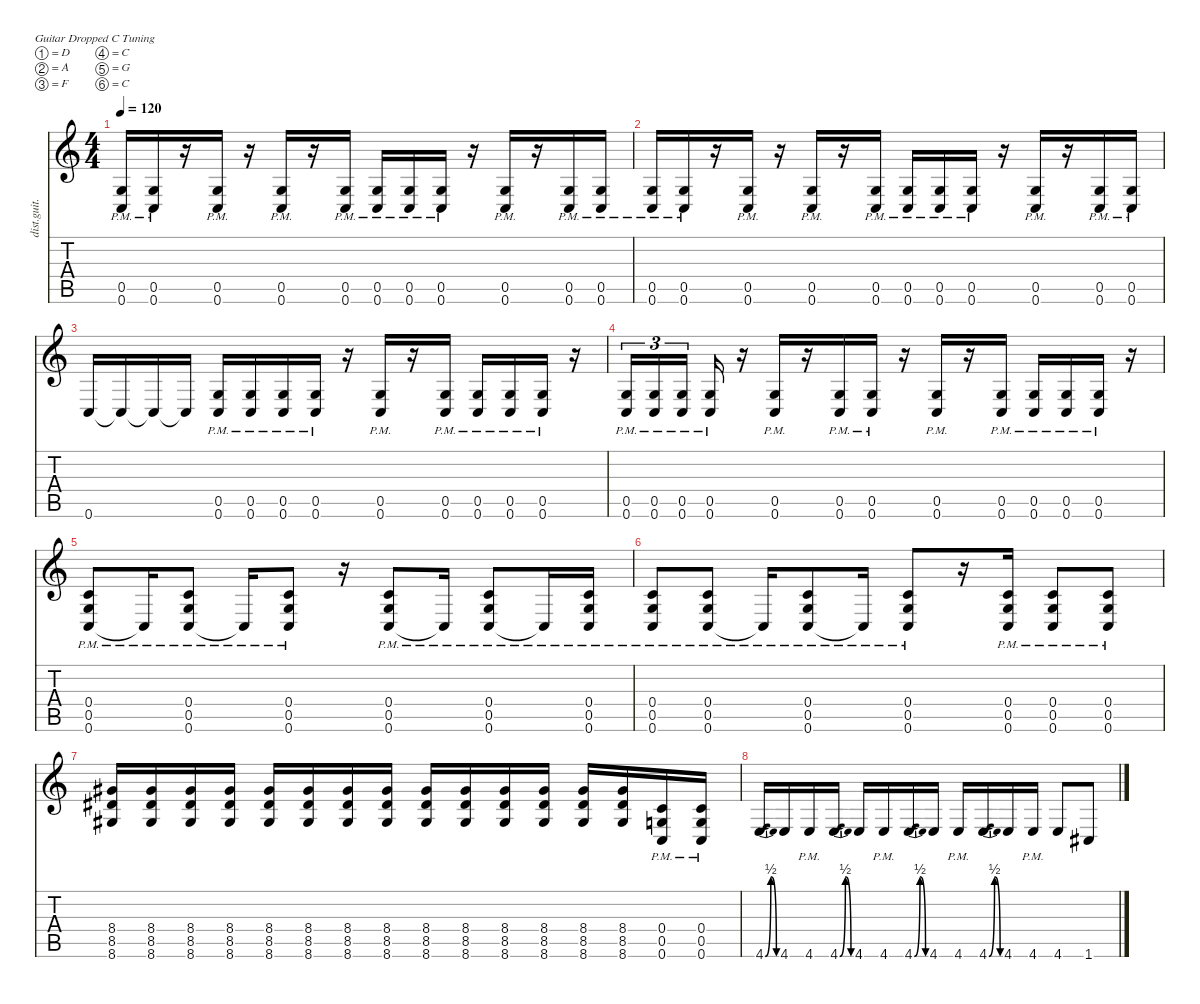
\defaultSystemsLayout 4
\hideDynamics
\bracketExtendMode nobrackets
\otherSystemsTrackNameOrientation horizontal
\track ("riff" "dist.guit.") {instrument distortionguitar}
\staff {score tabs}
\tuning (D4 A3 F3 C3 G2 C2)
\ts (4 4)
\tempo 120
\clef g2
\ks c
(0.6{pm} 0.5{pm}).16{dy mf instrument distortionguitar beam Up} (0.6{pm} 0.5{pm}).16{beam Up} r.16{beam Up} (0.6{pm} 0.5{pm}).16{beam Up} r.16{beam Up} (0.6{pm} 0.5{pm}).16{beam Up} r.16{beam Up} (0.6{pm} 0.5{pm}).16{beam Up} (0.6{pm} 0.5{pm}).16{beam Up} (0.6{pm} 0.5{pm}).16{beam Up} (0.6{pm} 0.5{pm}).16{beam Up} r.16{beam Up} (0.6{pm} 0.5{pm}).16{beam Up} r.16{beam Up} (0.6{pm} 0.5{pm}).16{beam Up} (0.6{pm} 0.5{pm}).16{beam Up} |
(0.6{pm} 0.5{pm}).16{beam Up} (0.6{pm} 0.5{pm}).16{beam Up} r.16{beam Up} (0.6{pm} 0.5{pm}).16{beam Up} r.16{beam Up} (0.6{pm} 0.5{pm}).16{beam Up} r.16{beam Up} (0.6{pm} 0.5{pm}).16{beam Up} (0.6{pm} 0.5{pm}).16{beam Up} (0.6{pm} 0.5{pm}).16{beam Up} (0.6{pm} 0.5{pm}).16{beam Up} r.16{beam Up} (0.6{pm} 0.5{pm}).16{beam Up} r.16{beam Up} (0.6{pm} 0.5{pm}).16{beam Up} (0.6{pm} 0.5{pm}).16{beam Up} |
0.6.16{beam Up} 0.6{t}.16{beam Up} 0.6{t}.16{beam Up} 0.6{t}.16{beam Up} (0.6{pm} 0.5{pm}).16{beam Up} (0.6{pm} 0.5{pm}).16{beam Up} (0.6{pm} 0.5{pm}).16{beam Up} (0.6{pm} 0.5{pm}).16{beam Up} r.16{beam Up} (0.6{pm} 0.5{pm}).16{beam Up} r.16{beam Up} (0.6{pm} 0.5{pm}).16{beam Up} (0.6{pm} 0.5{pm}).16{beam Up} (0.6{pm} 0.5{pm}).16{beam Up} (0.6{pm} 0.5{pm}).16{beam Up} r.16{beam Up} |
(0.6{pm} 0.5{pm}).16{tu (3 2) beam Up} (0.6{pm} 0.5{pm}).16{tu (3 2) beam Up} (0.6{pm} 0.5{pm}).16{tu (3 2) beam Up} (0.6{pm} 0.5{pm}).16{beam Up} r.16{beam Up} (0.6{pm} 0.5{pm}).16{beam Up} r.16{beam Up} (0.6{pm} 0.5{pm}).16{beam Up} (0.6{pm} 0.5{pm}).16{beam Up} r.16{beam Up} (0.6{pm} 0.5{pm}).16{beam Up} r.16{beam Up} (0.6{pm} 0.5{pm}).16{beam Up} (0.6{pm} 0.5{pm}).16{beam Up} (0.6{pm} 0.5{pm}).16{beam Up} (0.6{pm} 0.5{pm}).16{beam Up} r.16{beam Up} |
(0.6{pm} 0.5{pm} 0.4{pm}).8{beam Up} 0.6{pm t}.16{beam Up} (0.6{pm} 0.4{pm} 0.5{pm}).8{beam Up} 0.6{pm t}.16{beam Up} (0.6{pm} 0.5{pm} 0.4{pm}).8{beam Up} r.16{beam Up} (0.6{pm} 0.4{pm} 0.5{pm}).8{beam Up} 0.6{pm t}.16{beam Up} (0.6{pm} 0.5{pm} 0.4{pm}).8{beam Up} 0.6{pm t}.16{beam Up} (0.6{pm} 0.4{pm} 0.5{pm}).16{beam Up} |
(0.6{pm} 0.5{pm} 0.4{pm}).8{beam Up} (0.6{pm} 0.4{pm} 0.5{pm}).8{beam Up} 0.6{pm t}.16{beam Up} (0.6{pm} 0.5{pm} 0.4{pm}).8{beam Up} 0.6{pm t}.16{beam Up} (0.6{pm} 0.4{pm} 0.5{pm}).8{beam Up} r.16{beam Up} (0.6{pm} 0.5{pm} 0.4{pm}).16{beam Up} (0.6{pm} 0.4{pm} 0.5{pm}).8{beam Up} (0.6{pm} 0.5{pm} 0.4{pm}).8{beam Up} |
(8.6{acc #} 8.5{acc #} 8.4{acc #}).16{beam Up} (8.6{acc #} 8.4{acc #} 8.5{acc #}).16{beam Up} (8.6{acc #} 8.5{acc #} 8.4{acc #}).16{beam Up} (8.6{acc #} 8.4{acc #} 8.5{acc #}).16{beam Up} (8.6{acc #} 8.5{acc #} 8.4{acc #}).16{beam Up} (8.6{acc #} 8.4{acc #} 8.5{acc #}).16{beam Up} (8.6{acc #} 8.5{acc #} 8.4{acc #}).16{beam Up} (8.6{acc #} 8.4{acc #} 8.5{acc #}).16{beam Up} (8.6{acc #} 8.5{acc #} 8.4{acc #}).16{beam Up} (8.6{acc #} 8.4{acc #} 8.5{acc #}).16{beam Up} (8.6{acc #} 8.5{acc #} 8.4{acc #}).16{beam Up} (8.6{acc #} 8.4{acc #} 8.5{acc #}).16{beam Up} (8.6{acc #} 8.5{acc #} 8.4{acc #}).16{beam Up} (8.6{acc #} 8.4{acc #} 8.5{acc #}).16{beam Up} (0.6{pm} 0.4{pm} 0.5{pm}).16{beam Up} (0.6{pm} 0.5{pm} 0.4{pm}).16{beam Up} |
4.6{be (bendrelease 0 0 10.2 2 20.4 2 30 0)}.16{beam Up} 4.6.16{beam Up} 4.6{pm}.16{beam Up} 4.6{be (bendrelease 0 0 10.799999999999999 2 20.4 2 30 0)}.16{beam Up} 4.6.16{beam Up} 4.6{pm}.16{beam Up} 4.6{be (bendrelease 0 0 10.799999999999999 2 20.4 2 30 0)}.16{beam Up} 4.6.16{beam Up} 4.6{pm}.16{beam Up} 4.6{be (bendrelease 0 0 9 2 20.4 2 30 0)}.16{beam Up} 4.6.16{beam Up} 4.6{pm}.16{beam Up} 4.6.8{beam Up} 1.6{acc #}.8{beam Up}
